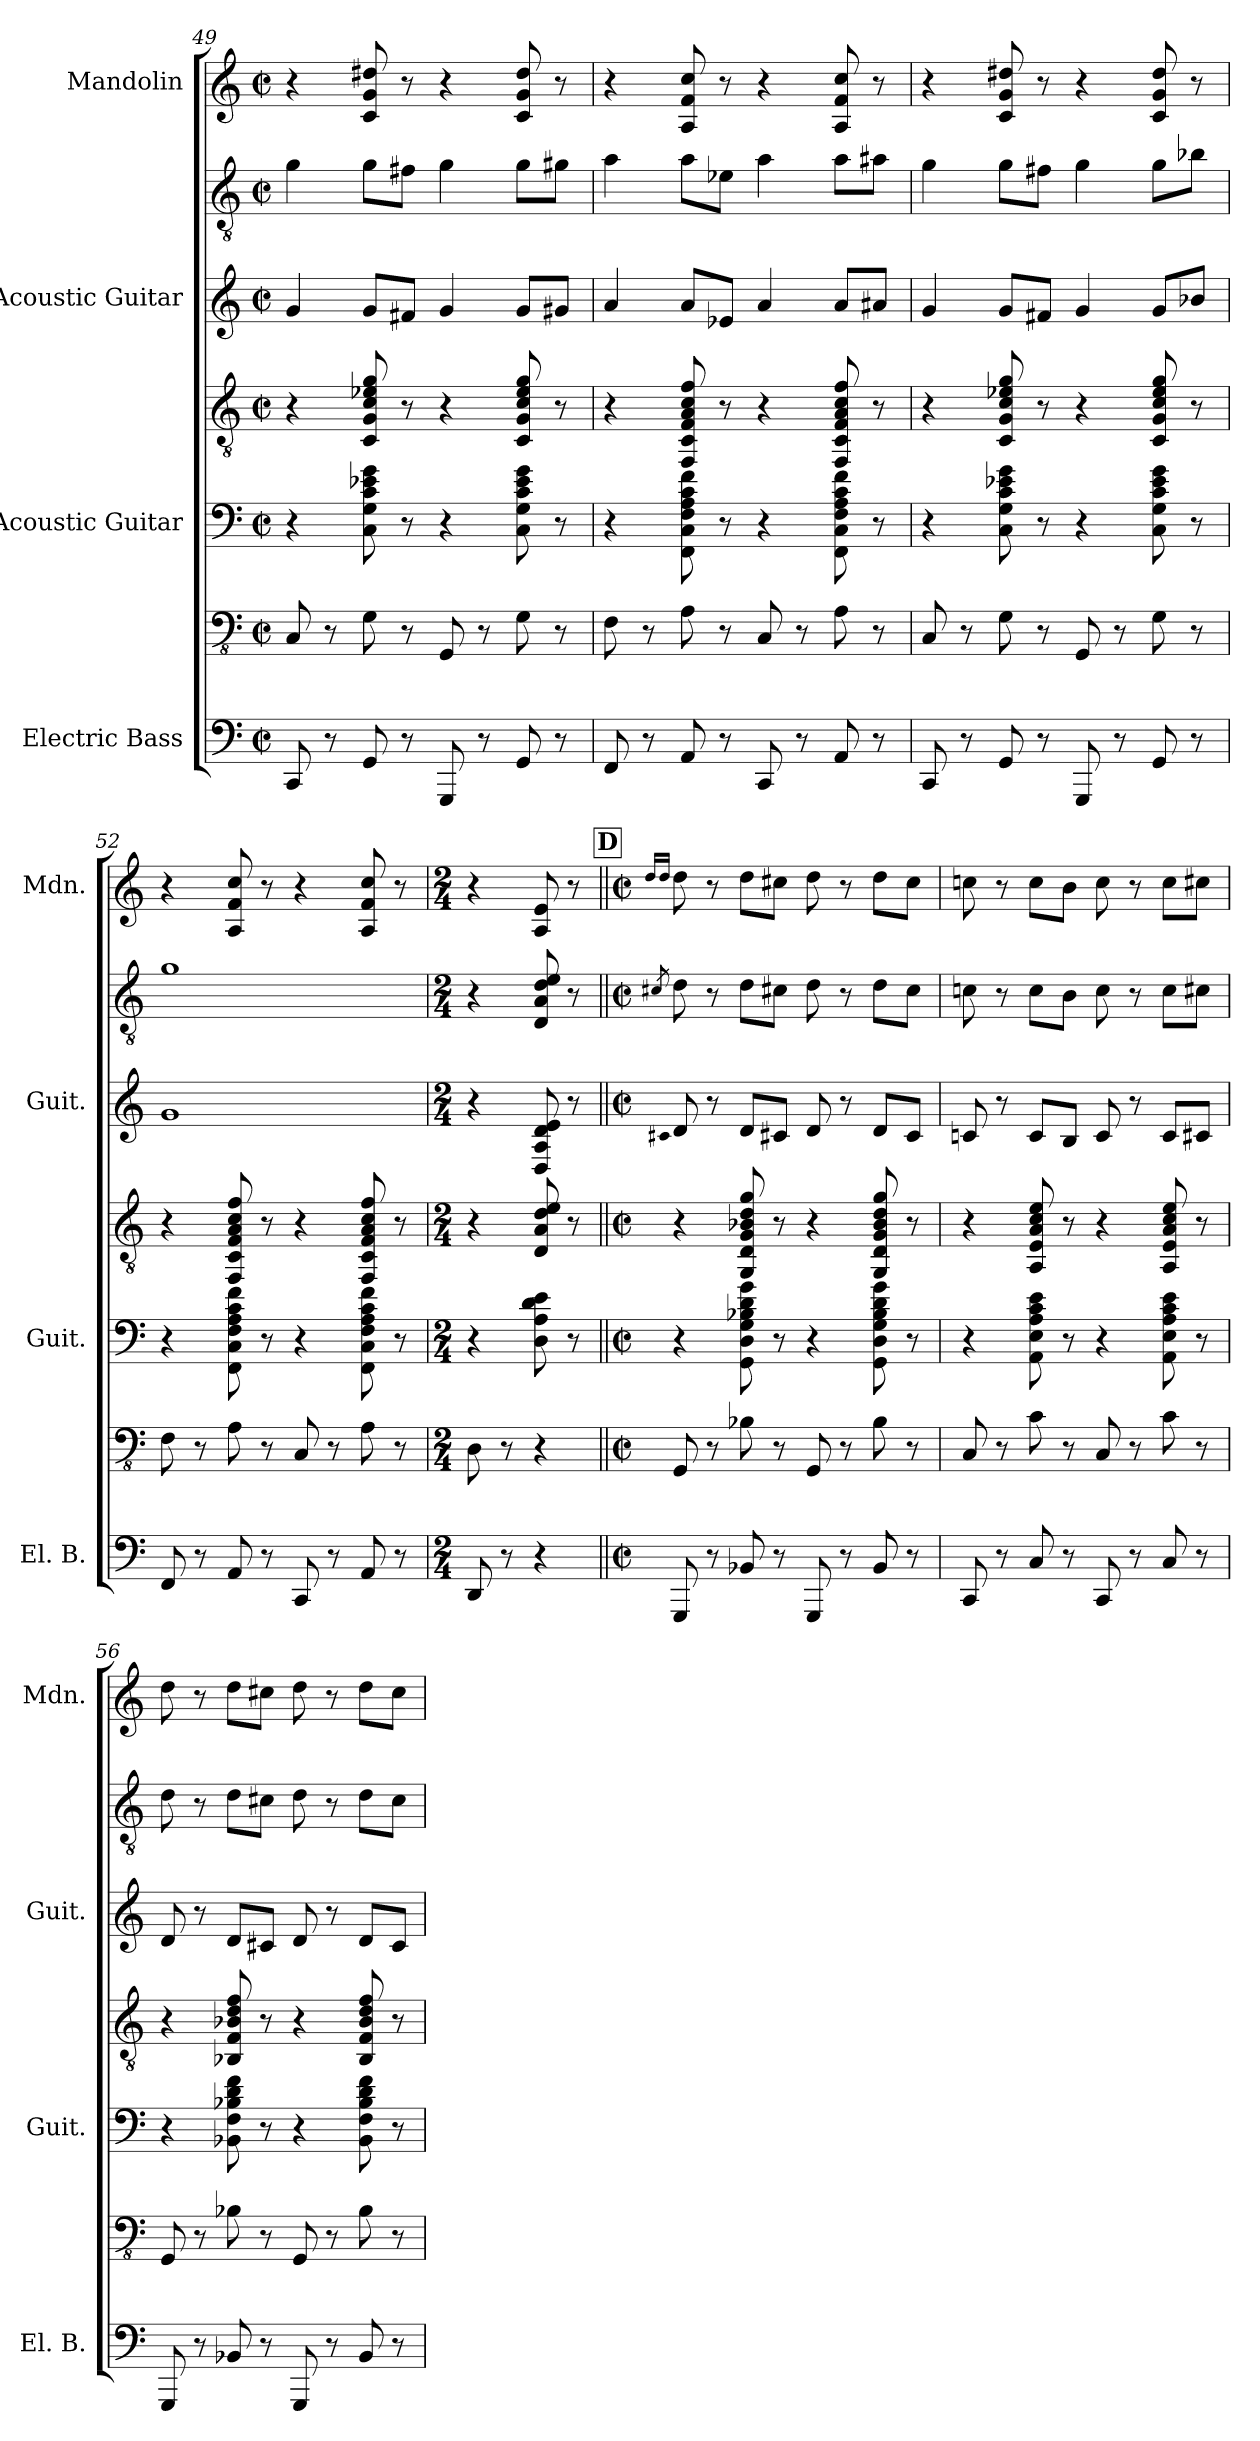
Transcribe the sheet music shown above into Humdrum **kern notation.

**kern	**kern	**kern	**kern	**kern	**kern	**kern
*part4	*part4	*part3	*part3	*part2	*part2	*part1
*staff7	*staff6	*staff5	*staff4	*staff3	*staff2	*staff1
*I"Electric Bass	*	*I"Acoustic Guitar	*	*I"Acoustic Guitar	*	*I"Mandolin
*I'El. B.	*	*I'Guit.	*	*I'Guit.	*	*I'Mdn.
*	*clefFv4	*	*clefGv2	*	*clefGv2	*clefG2
*k[]	*k[]	*k[]	*k[]	*k[]	*k[]	*k[]
*M2/2	*M2/2	*M2/2	*M2/2	*M2/2	*M2/2	*M2/2
*met(c|)	*met(c|)	*met(c|)	*met(c|)	*met(c|)	*met(c|)	*met(c|)
=49	=49	=49	=49	=49	=49	=49
8CC	8CC/	4r	4r	4g	4g\	4r
8r	8r	.	.	.	.	.
8GG	8GG\	8C 8G 8c 8e- 8g	8C/ 8G/ 8c/ 8e-X/ 8g/	8gL	8g\L	8c/ 8g/ 8dd#X/
8r	8r	8r	8r	8f#XJ	8f#X\J	8r
8GGG	8GGG/	4r	4r	4g	4g\	4r
8r	8r	.	.	.	.	.
8GG	8GG\	8C 8G 8c 8e- 8g	8C/ 8G/ 8c/ 8e-/ 8g/	8gL	8g\L	8c/ 8g/ 8dd#/
8r	8r	8r	8r	8g#XJ	8g#X\J	8r
=50	=50	=50	=50	=50	=50	=50
8FF	8FF\	4r	4r	4a	4a\	4r
8r	8r	.	.	.	.	.
8AA	8AA\	8FF 8C 8F 8A 8c 8f	8FF/ 8C/ 8F/ 8A/ 8c/ 8f/	8aL	8a\L	8A/ 8f/ 8cc/
8r	8r	8r	8r	8e-XJ	8e-X\J	8r
8CC	8CC/	4r	4r	4a	4a\	4r
8r	8r	.	.	.	.	.
8AA	8AA\	8FF 8C 8F 8A 8c 8f	8FF/ 8C/ 8F/ 8A/ 8c/ 8f/	8aL	8a\L	8A/ 8f/ 8cc/
8r	8r	8r	8r	8a#XJ	8a#X\J	8r
=51	=51	=51	=51	=51	=51	=51
8CC	8CC/	4r	4r	4g	4g\	4r
8r	8r	.	.	.	.	.
8GG	8GG\	8C 8G 8c 8e- 8g	8C/ 8G/ 8c/ 8e-X/ 8g/	8gL	8g\L	8c/ 8g/ 8dd#X/
8r	8r	8r	8r	8f#XJ	8f#X\J	8r
8GGG	8GGG/	4r	4r	4g	4g\	4r
8r	8r	.	.	.	.	.
8GG	8GG\	8C 8G 8c 8e- 8g	8C/ 8G/ 8c/ 8e-/ 8g/	8gL	8g\L	8c/ 8g/ 8dd#/
8r	8r	8r	8r	8b-XJ	8b-X\J	8r
!!LO:PB:g=z
=52	=52	=52	=52	=52	=52	=52
8FF	8FF\	4r	4r	1g	1g	4r
8r	8r	.	.	.	.	.
8AA	8AA\	8FF 8C 8F 8A 8c 8f	8FF/ 8C/ 8F/ 8A/ 8c/ 8f/	.	.	8A/ 8f/ 8cc/
8r	8r	8r	8r	.	.	8r
8CC	8CC/	4r	4r	.	.	4r
8r	8r	.	.	.	.	.
8AA	8AA\	8FF 8C 8F 8A 8c 8f	8FF/ 8C/ 8F/ 8A/ 8c/ 8f/	.	.	8A/ 8f/ 8cc/
8r	8r	8r	8r	.	.	8r
=53	=53	=53	=53	=53	=53	=53
*M2/4	*M2/4	*M2/4	*M2/4	*M2/4	*M2/4	*M2/4
8DD	8DD\	4r	4r	4r	4r	4r
8r	8r	.	.	.	.	.
4r	4r	8D 8A 8d 8e	8D/ 8A/ 8d/ 8e/	8D 8A 8d 8e	8D/ 8A/ 8d/ 8e/	8A/ 8e/
.	.	8r	8r	8r	8r	8r
!!LO:REH:place=s1:a:B:fs=14:t=D
=54||	=54||	=54||	=54||	=54||	=54||	=54||
*M2/2	*M2/2	*M2/2	*M2/2	*M2/2	*M2/2	*M2/2
*met(c|)	*met(c|)	*met(c|)	*met(c|)	*met(c|)	*met(c|)	*met(c|)
.	.	.	.	.	.	16qdd/LL
.	.	.	.	qc#	8qc#X/	16qdd/JJ
8GGG	8GGG/	4r	4r	8d	8d\	8dd\
8r	8r	.	.	8r	8r	8r
8BB-	8BB-X\	8GG 8D 8G 8B- 8d 8g	8GG/ 8D/ 8G/ 8B-X/ 8d/ 8g/	8dL	8d\L	8dd\L
8r	8r	8r	8r	8c#J	8c#\J	8cc#X\J
8GGG	8GGG/	4r	4r	8d	8d\	8dd\
8r	8r	.	.	8r	8r	8r
8BB-	8BB-\	8GG 8D 8G 8B- 8d 8g	8GG/ 8D/ 8G/ 8B-/ 8d/ 8g/	8dL	8d\L	8dd\L
8r	8r	8r	8r	8c#J	8c#\J	8cc#\J
=55	=55	=55	=55	=55	=55	=55
8CC	8CC/	4r	4r	8cn	8cn\	8ccn\
8r	8r	.	.	8r	8r	8r
8C	8C\	8AA 8E 8A 8c 8e	8AA/ 8E/ 8A/ 8c/ 8e/	8cL	8c\L	8cc\L
8r	8r	8r	8r	8BJ	8B\J	8b\J
8CC	8CC/	4r	4r	8c	8c\	8cc\
8r	8r	.	.	8r	8r	8r
8C	8C\	8AA 8E 8A 8c 8e	8AA/ 8E/ 8A/ 8c/ 8e/	8cL	8c\L	8cc\L
8r	8r	8r	8r	8c#J	8c#X\J	8cc#X\J
=56	=56	=56	=56	=56	=56	=56
8GGG	8GGG/	4r	4r	8d	8d\	8dd\
8r	8r	.	.	8r	8r	8r
8BB-	8BB-X\	8BB- 8F 8B- 8d 8f	8BB-X/ 8F/ 8B-X/ 8d/ 8f/	8dL	8d\L	8dd\L
8r	8r	8r	8r	8c#J	8c#X\J	8cc#X\J
8GGG	8GGG/	4r	4r	8d	8d\	8dd\
8r	8r	.	.	8r	8r	8r
8BB-	8BB-\	8BB- 8F 8B- 8d 8f	8BB-/ 8F/ 8B-/ 8d/ 8f/	8dL	8d\L	8dd\L
8r	8r	8r	8r	8c#J	8c#\J	8cc#\J
=	=	=	=	=	=	=
*-	*-	*-	*-	*-	*-	*-
